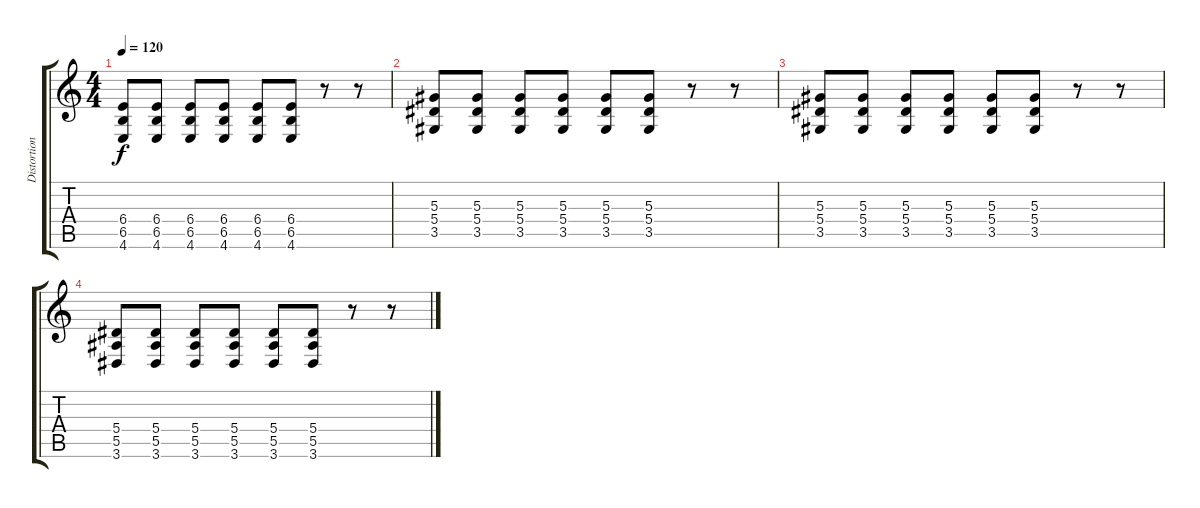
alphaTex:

\track ("Distortion 2" "Distortion") {instrument overdrivenguitar}
\staff {score tabs}
\tuning (C4 G3 Eb3 Bb2 F2 C2) {hide}
\ts (4 4)
\tempo 120
\clef g2
\ks c
(6.4 6.5 4.6).8{dy f} (6.4 6.5 4.6).8 (6.4 6.5 4.6).8 (6.4 6.5 4.6).8 (6.4 6.5 4.6).8 (6.4 6.5 4.6).8 r.8 r.8 |
(5.3 5.4 3.5).8 (5.3 5.4 3.5).8 (5.3 5.4 3.5).8 (5.3 5.4 3.5).8 (5.3 5.4 3.5).8 (5.3 5.4 3.5).8 r.8 r.8 |
(5.3 5.4 3.5).8 (5.3 5.4 3.5).8 (5.3 5.4 3.5).8 (5.3 5.4 3.5).8 (5.3 5.4 3.5).8 (5.3 5.4 3.5).8 r.8 r.8 |
(5.4 5.5 3.6).8 (5.4 5.5 3.6).8 (5.4 5.5 3.6).8 (5.4 5.5 3.6).8 (5.4 5.5 3.6).8 (5.4 5.5 3.6).8 r.8 r.8
